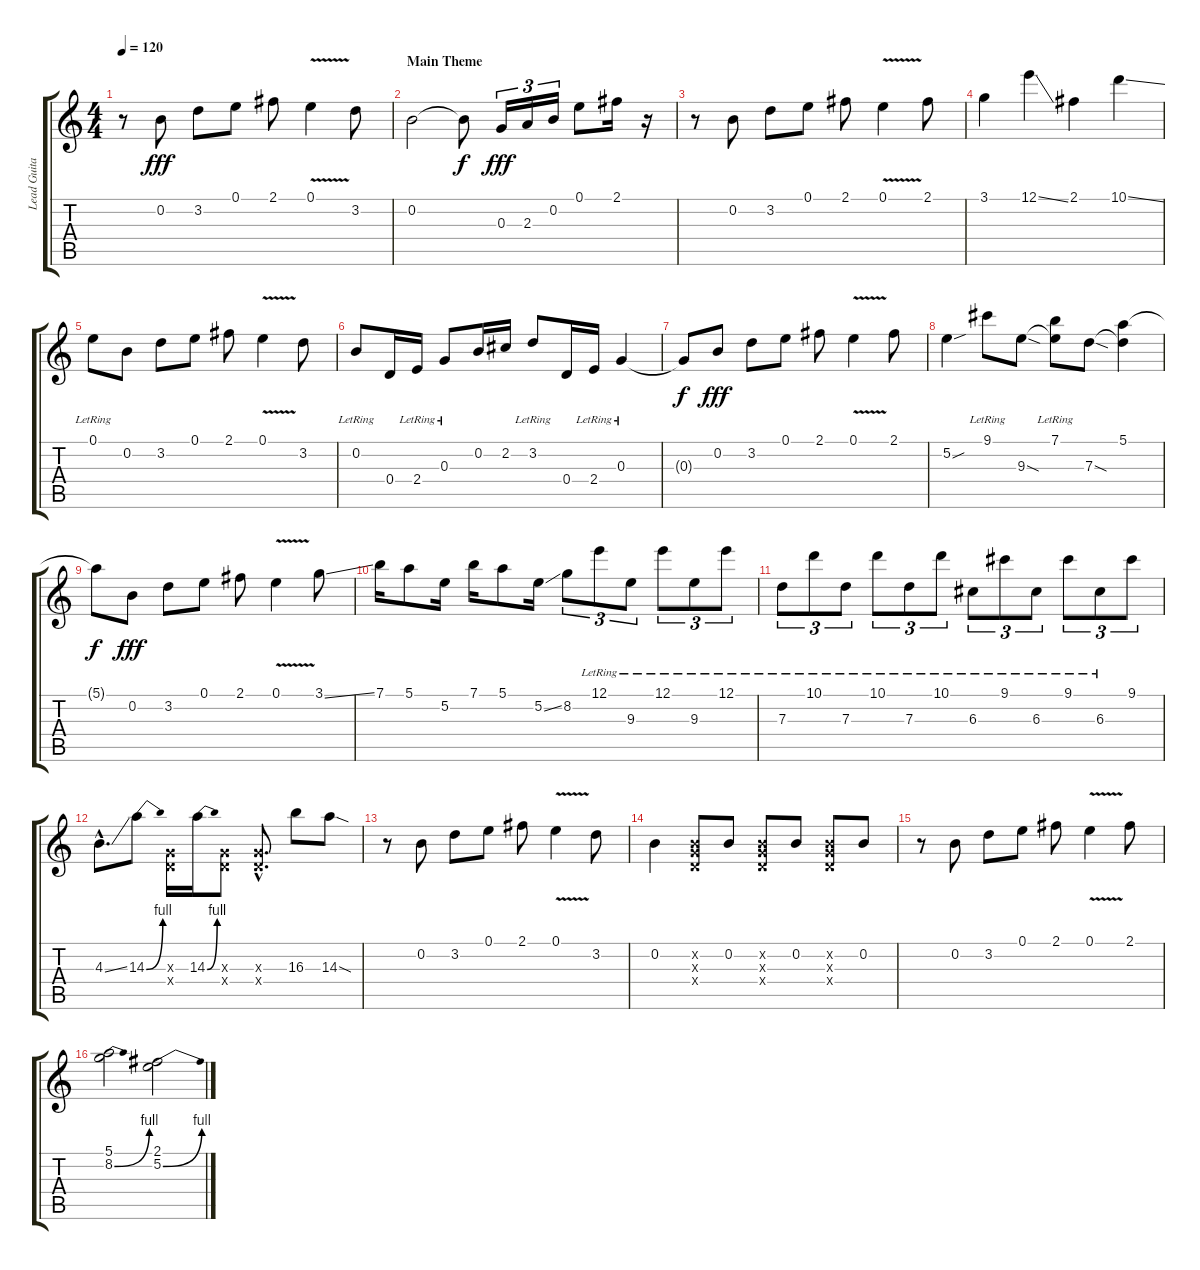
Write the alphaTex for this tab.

\track ("Lead Guitar" "Lead Guita") {instrument electricguitarmuted}
\staff {score tabs}
\tuning (E4 B3 G3 D3 A2 E2) {hide}
\ts (4 4)
\tempo 120
\clef g2
\ks c
r.8{dy f} 0.2.8{dy fff} 3.2.8 0.1.8 2.1.8 0.1{v}.4 3.2.8 |
\section ("" "Main Theme")
0.2.2 0.2{t}.8{dy f} 0.3.16{tu (3 2) dy fff} 2.3.16{tu (3 2)} 0.2.16{tu (3 2)} 0.1.8 2.1.16 r.16 |
r.8 0.2.8 3.2.8 0.1.8 2.1.8 0.1{v}.4 2.1.8 |
3.1.4 12.1{ss}.4 2.1.4 10.1{ss}.4 |
0.1{lr}.8 0.2.8 3.2.8 0.1.8 2.1.8 0.1{v}.4 3.2.8 |
0.2{lr}.8 0.4.16 2.4{lr}.16 0.3{lr}.8 0.2.16 2.2.16 3.2{lr}.8 0.4.16 2.4{lr}.16 0.3{lr}.4 |
0.3{t}.8{dy f} 0.2.8{dy fff} 3.2.8 0.1.8 2.1.8 0.1{v}.4 2.1.8 |
5.2{sou}.4 9.1{lr}.8 9.3{sod}.8 (7.1{lr} 9.3{t}).8 7.3{sod}.8 (5.1 7.3{t}).4 |
5.1{t}.8{dy f} 0.2.8{dy fff} 3.2.8 0.1.8 2.1.8 0.1{v}.4 3.1{ss}.8 |
7.1.16 5.1.8 5.2.16 7.1.16 5.1.8 5.2{ss}.16 8.2.8{tu (3 2)} 12.1{lr}.8{tu (3 2)} 9.3{lr}.8{tu (3 2)} 12.1{lr}.8{tu (3 2)} 9.3{lr}.8{tu (3 2)} 12.1{lr}.8{tu (3 2)} |
7.3{lr}.8{tu (3 2)} 10.1{lr}.8{tu (3 2)} 7.3{lr}.8{tu (3 2)} 10.1{lr}.8{tu (3 2)} 7.3{lr}.8{tu (3 2)} 10.1{lr}.8{tu (3 2)} 6.3{lr}.8{tu (3 2)} 9.1{lr}.8{tu (3 2)} 6.3{lr}.8{tu (3 2)} 9.1{lr}.8{tu (3 2)} 6.3{lr}.8{tu (3 2)} 9.1.8{tu (3 2)} |
4.3{ss hac}.8{d} 14.3{be (bend 0 0 60 4)}.8 (0.3{x} 0.4{x}).16 14.3{be (bend 0 0 60 4)}.16 (0.3{x} 0.4{x}).8 (0.3{hac x} 0.4{hac x}).8{d} 16.3.8 14.3{sod}.8 |
r.8 0.2.8 3.2.8 0.1.8 2.1.8 0.1{v}.4 3.2.8 |
0.2.4 (0.2{x} 0.3{x} 0.4{x}).8 0.2.8 (0.2{x} 0.3{x} 0.4{x}).8 0.2.8 (0.2{x} 0.3{x} 0.4{x}).8 0.2.8 |
r.8 0.2.8 3.2.8 0.1.8 2.1.8 0.1{v}.4 2.1.8 |
(5.1 8.2{be (bend 0 0 60 4)}).2 (2.1 5.2{be (bend 0 0 60 4)}).2
